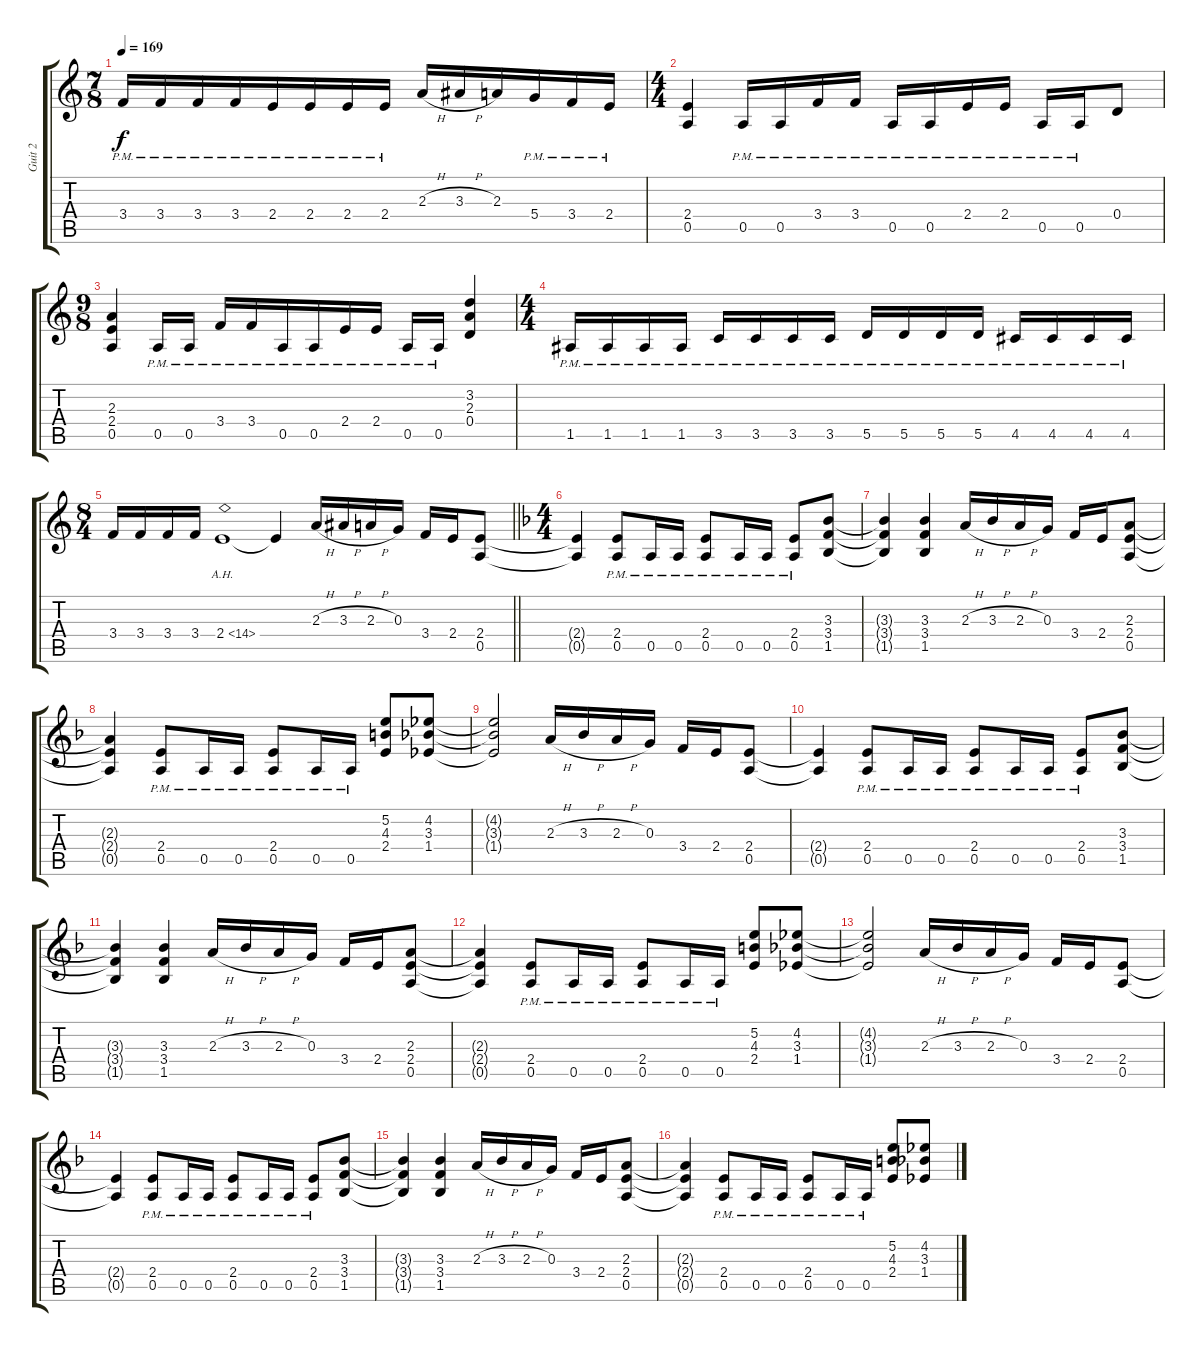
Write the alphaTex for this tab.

\track ("Guit 2" "Guit 2") {instrument distortionguitar}
\staff {score tabs}
\tuning (E4 B3 G3 D3 A2 E2) {hide}
\ts (7 8)
\tempo 169
\clef g2
\ks c
3.4{pm}.16{dy f} 3.4{pm}.16 3.4{pm}.16 3.4{pm}.16 2.4{pm}.16 2.4{pm}.16 2.4{pm}.16 2.4{pm}.16 2.3{h}.16 3.3{h}.16 2.3.16 5.4{pm}.16 3.4{pm}.16 2.4{pm}.16 |
\ts (4 4)
(2.4 0.5).4 0.5{pm}.16 0.5{pm}.16 3.4{pm}.16 3.4{pm}.16 0.5{pm}.16 0.5{pm}.16 2.4{pm}.16 2.4{pm}.16 0.5{pm}.16 0.5{pm}.16 0.4.8 |
\ts (9 8)
(2.3 2.4 0.5).4 0.5{pm}.16 0.5{pm}.16 3.4{pm}.16 3.4{pm}.16 0.5{pm}.16 0.5{pm}.16 2.4{pm}.16 2.4{pm}.16 0.5{pm}.16 0.5{pm}.16 (3.2 2.3 0.4).4 |
\ts (4 4)
1.5{pm}.16 1.5{pm}.16 1.5{pm}.16 1.5{pm}.16 3.5{pm}.16 3.5{pm}.16 3.5{pm}.16 3.5{pm}.16 5.5{pm}.16 5.5{pm}.16 5.5{pm}.16 5.5{pm}.16 4.5{pm}.16 4.5{pm}.16 4.5{pm}.16 4.5{pm}.16 |
\ts (8 4)
\barLineRight lightlight
3.4.16 3.4.16 3.4.16 3.4.16 2.4{ah 12}.1 2.4{t}.4 2.3{h}.16 3.3{h}.16 2.3{h}.16 0.3.16 3.4.16 2.4.16 (2.4 0.5).8 |
\ts (4 4)
\ks f
(2.4{t} 0.5{t}).4 (2.4{pm} 0.5{pm}).8 0.5{pm}.16 0.5{pm}.16 (2.4{pm} 0.5{pm}).8 0.5{pm}.16 0.5{pm}.16 (2.4{pm} 0.5{pm}).8 (3.3 3.4 1.5).8 |
(3.3{t} 3.4{t} 1.5{t}).4 (3.3 3.4 1.5).4 2.3{h}.16 3.3{h}.16 2.3{h}.16 0.3.16 3.4.16 2.4.16 (2.3 2.4 0.5).8 |
(2.3{t} 2.4{t} 0.5{t}).4 (2.4{pm} 0.5{pm}).8 0.5{pm}.16 0.5{pm}.16 (2.4{pm} 0.5{pm}).8 0.5{pm}.16 0.5{pm}.16 (5.2 4.3 2.4).8 (4.2 3.3 1.4).8 |
(4.2{t} 3.3{t} 1.4{t}).2 2.3{h}.16 3.3{h}.16 2.3{h}.16 0.3.16 3.4.16 2.4.16 (2.4 0.5).8 |
(2.4{t} 0.5{t}).4 (2.4{pm} 0.5{pm}).8 0.5{pm}.16 0.5{pm}.16 (2.4{pm} 0.5{pm}).8 0.5{pm}.16 0.5{pm}.16 (2.4{pm} 0.5{pm}).8 (3.3 3.4 1.5).8 |
(3.3{t} 3.4{t} 1.5{t}).4 (3.3 3.4 1.5).4 2.3{h}.16 3.3{h}.16 2.3{h}.16 0.3.16 3.4.16 2.4.16 (2.3 2.4 0.5).8 |
(2.3{t} 2.4{t} 0.5{t}).4 (2.4{pm} 0.5{pm}).8 0.5{pm}.16 0.5{pm}.16 (2.4{pm} 0.5{pm}).8 0.5{pm}.16 0.5{pm}.16 (5.2 4.3 2.4).8 (4.2 3.3 1.4).8 |
(4.2{t} 3.3{t} 1.4{t}).2 2.3{h}.16 3.3{h}.16 2.3{h}.16 0.3.16 3.4.16 2.4.16 (2.4 0.5).8 |
(2.4{t} 0.5{t}).4 (2.4{pm} 0.5{pm}).8 0.5{pm}.16 0.5{pm}.16 (2.4{pm} 0.5{pm}).8 0.5{pm}.16 0.5{pm}.16 (2.4{pm} 0.5{pm}).8 (3.3 3.4 1.5).8 |
(3.3{t} 3.4{t} 1.5{t}).4 (3.3 3.4 1.5).4 2.3{h}.16 3.3{h}.16 2.3{h}.16 0.3.16 3.4.16 2.4.16 (2.3 2.4 0.5).8 |
(2.3{t} 2.4{t} 0.5{t}).4 (2.4{pm} 0.5{pm}).8 0.5{pm}.16 0.5{pm}.16 (2.4{pm} 0.5{pm}).8 0.5{pm}.16 0.5{pm}.16 (5.2 4.3 2.4).8 (4.2 3.3 1.4).8
